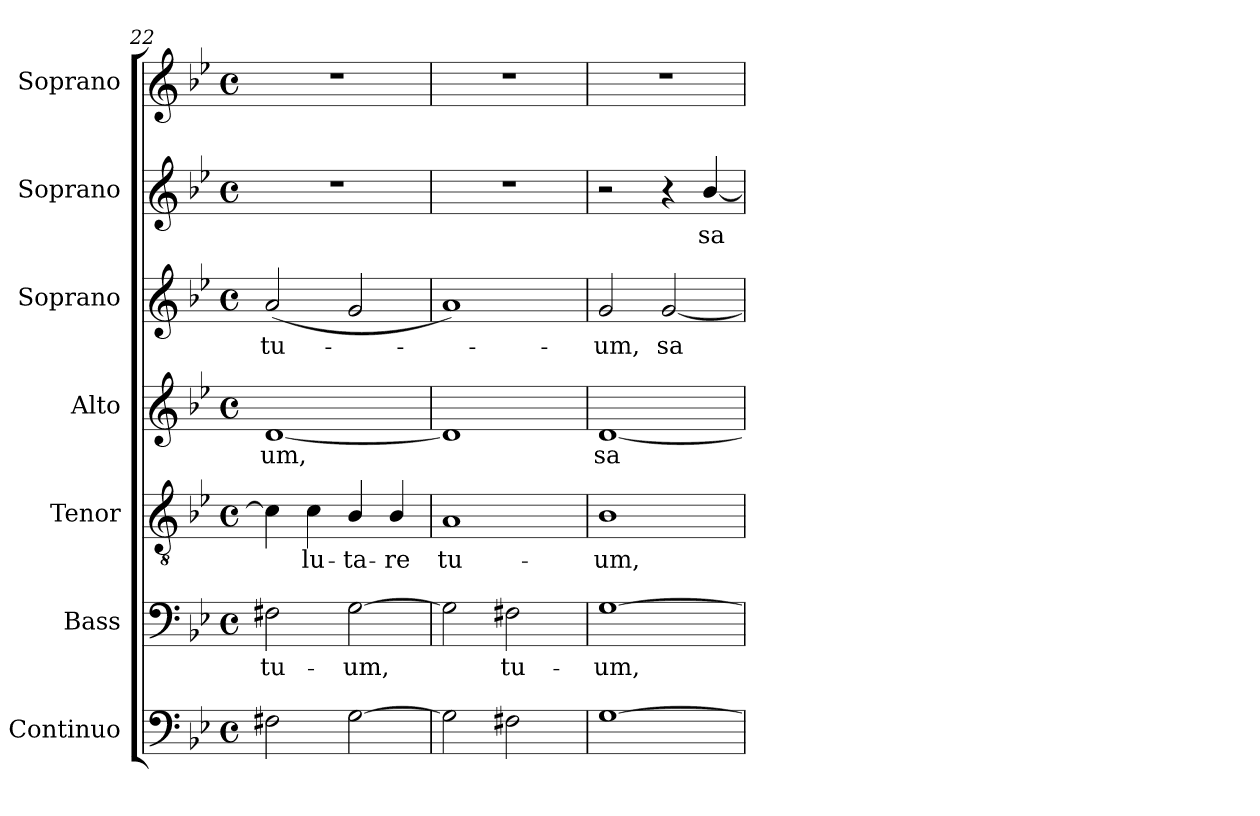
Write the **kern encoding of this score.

**kern	**kern	**text	**kern	**text	**kern	**text	**kern	**text	**kern	**text	**kern
*part7	*part6	*part6	*part5	*part5	*part4	*part4	*part3	*part3	*part2	*part2	*part1
*staff7	*staff6	*staff6	*staff5	*staff5	*staff4	*staff4	*staff3	*staff3	*staff2	*staff2	*staff1
*I"Continuo	*I"Bass	*	*I"Tenor	*	*I"Alto	*	*I"Soprano	*	*I"Soprano	*	*I"Soprano
*I'Cont.	*I'B.	*	*I'T.	*	*I'A.	*	*I'S.	*	*I'S.	*	*I'S.
*clefF4	*clefF4	*	*clefGv2	*	*clefG2	*	*clefG2	*	*clefG2	*	*clefG2
*	*	*	*ITrd7c12	*	*	*	*	*	*	*	*
*k[b-e-]	*k[b-e-]	*	*k[b-e-]	*	*k[b-e-]	*	*k[b-e-]	*	*k[b-e-]	*	*k[b-e-]
*B-:	*B-:	*	*B-:	*	*B-:	*	*B-:	*	*B-:	*	*B-:
*M4/4	*M4/4	*	*M4/4	*	*M4/4	*	*M4/4	*	*M4/4	*	*M4/4
*met(c)	*met(c)	*	*met(c)	*	*met(c)	*	*met(c)	*	*met(c)	*	*met(c)
=22	=22	=22	=22	=22	=22	=22	=22	=22	=22	=22	=22
!	!	!LO:LY:b:color=#000000	!	!	!	!	!	!	!	!	!
!	!	!	!	!	!	!LO:LY:b:color=#000000	!	!	!	!	!
!	!	!	!	!	!	!	!	!LO:LY:b:color=#000000	!	!	!
2F#Xi\	2F#Xi\	tu-	4Ci\]	.	[1di	-um,	(2ai/	tu-	1r	.	1r
!	!	!	!	!LO:LY:b:color=#000000	!	!	!	!	!	!	!
.	.	.	4Ci\	-lu-	.	.	.	.	.	.	.
!	!	!LO:LY:b:color=#000000	!	!	!	!	!	!	!	!	!
!	!	!	!	!LO:LY:b:color=#000000	!	!	!	!	!	!	!
[2Gi\	[2Gi\	-um,	4BB-i/	-ta-	.	.	2gi/	.	.	.	.
!	!	!	!	!LO:LY:b:color=#000000	!	!	!	!	!	!	!
.	.	.	4BB-i/	-re	.	.	.	.	.	.	.
=23	=23	=23	=23	=23	=23	=23	=23	=23	=23	=23	=23
!	!	!	!	!LO:LY:b:color=#000000	!	!	!	!	!	!	!
2Gi\]	2Gi\]	.	1AAi	tu-	1di]	.	1ai)	.	1r	.	1r
!	!	!LO:LY:b:color=#000000	!	!	!	!	!	!	!	!	!
2F#Xi\	2F#Xi\	tu-	.	.	.	.	.	.	.	.	.
!!LO:PB:g=z
=24	=24	=24	=24	=24	=24	=24	=24	=24	=24	=24	=24
!	!	!LO:LY:b:color=#000000	!	!	!	!	!	!	!	!	!
!	!	!	!	!LO:LY:b:color=#000000	!	!	!	!	!	!	!
!	!	!	!	!	!	!LO:LY:b:color=#000000	!	!	!	!	!
!	!	!	!	!	!	!	!	!LO:LY:b:color=#000000	!	!	!
[1Gi	[1Gi	-um,	1BB-i	-um,	[1di	sa-	2gi/	-um,	2r	.	1r
!	!	!	!	!	!	!	!	!LO:LY:b:color=#000000	!	!	!
.	.	.	.	.	.	.	[2gi/	sa-	4r	.	.
!	!	!	!	!	!	!	!	!	!	!LO:LY:b:color=#000000	!
.	.	.	.	.	.	.	.	.	[4b-i/	sa-	.
=	=	=	=	=	=	=	=	=	=	=	=
*-	*-	*-	*-	*-	*-	*-	*-	*-	*-	*-	*-
